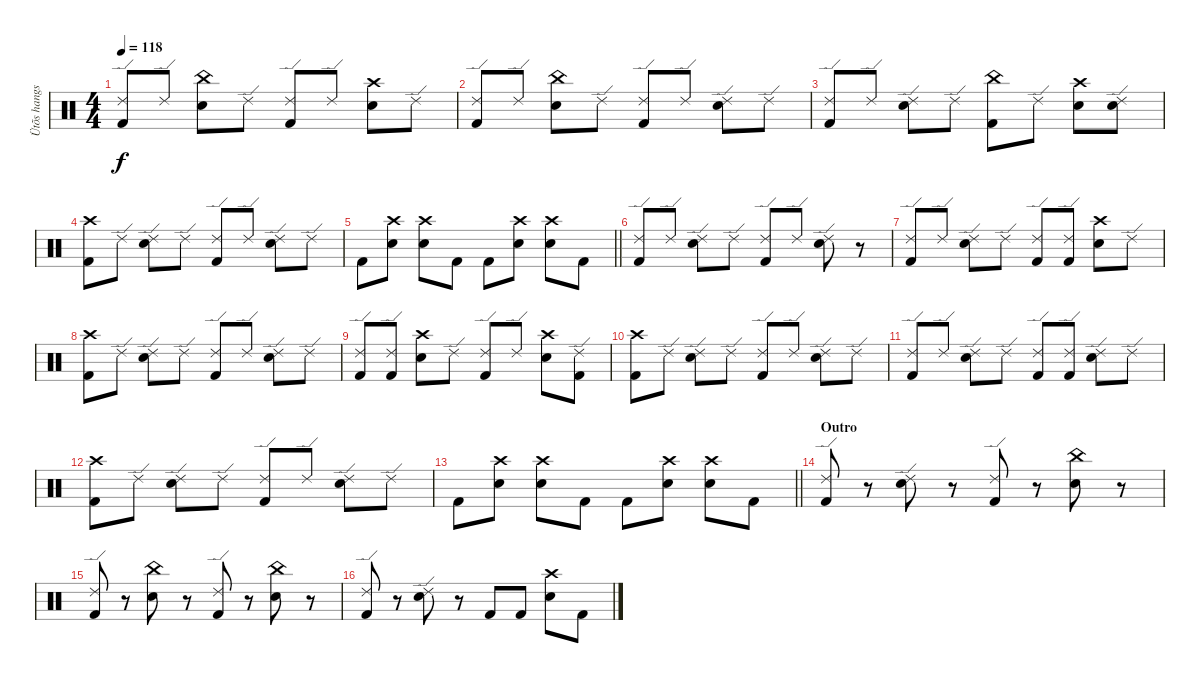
\track ("Ütõs hangszer" "Ütõs hangs") {instrument percussion}
\staff {score}
\articulation defaults
\ts (4 4)
\tempo 118
\clef neutral
\ks c
("Ride (edge) 2" "Kick (hit) 2").8{dy f} "Ride (edge) 2".8 ("China (hit)" "Electric Snare (hit)").8 "Ride (edge) 2".8 ("Ride (edge) 2" "Kick (hit) 2").8 "Ride (edge) 2".8 ("Crash high (hit)" "Electric Snare (hit)").8 "Ride (edge) 2".8 |
("Ride (edge) 2" "Kick (hit) 2").8 "Ride (edge) 2".8 ("China (hit)" "Electric Snare (hit)").8 "Ride (edge) 2".8 ("Ride (edge) 2" "Kick (hit) 2").8 "Ride (edge) 2".8 ("Ride (edge) 2" "Electric Snare (hit)").8 "Ride (edge) 2".8 |
("Ride (edge) 2" "Kick (hit) 2").8 "Ride (edge) 2".8 ("Ride (edge) 2" "Electric Snare (hit)").8 "Ride (edge) 2".8 ("China (hit)" "Kick (hit) 2").8 "Ride (edge) 2".8 ("Crash high (hit)" "Electric Snare (hit)").8 ("Ride (edge) 2" "Electric Snare (hit)").8 |
("Crash high (hit)" "Kick (hit) 2").8 "Ride (edge) 2".8 ("Ride (edge) 2" "Electric Snare (hit)").8 "Ride (edge) 2".8 ("Ride (edge) 2" "Kick (hit) 2").8 "Ride (edge) 2".8 ("Ride (edge) 2" "Electric Snare (hit)").8 "Ride (edge) 2".8 |
\barLineRight lightlight "Kick (hit) 2".8
("Crash high (hit)" "Electric Snare (hit)").8 ("Crash high (hit)" "Electric Snare (hit)").8 "Kick (hit) 2".8 "Kick (hit) 2".8 ("Crash high (hit)" "Electric Snare (hit)").8 ("Crash high (hit)" "Electric Snare (hit)").8 "Kick (hit) 2".8 |
("Ride (edge) 2" "Kick (hit) 2").8 "Ride (edge) 2".8 ("Ride (edge) 2" "Electric Snare (hit)").8 "Ride (edge) 2".8 ("Ride (edge) 2" "Kick (hit) 2").8 "Ride (edge) 2".8 ("Ride (edge) 2" "Electric Snare (hit)").8 r.8 |
("Ride (edge) 2" "Kick (hit) 2").8 "Ride (edge) 2".8 ("Ride (edge) 2" "Electric Snare (hit)").8 "Ride (edge) 2".8 ("Ride (edge) 2" "Kick (hit) 2").8 ("Ride (edge) 2" "Kick (hit) 2").8 ("Crash high (hit)" "Electric Snare (hit)").8 "Ride (edge) 2".8 |
("Crash high (hit)" "Kick (hit) 2").8 "Ride (edge) 2".8 ("Ride (edge) 2" "Electric Snare (hit)").8 "Ride (edge) 2".8 ("Ride (edge) 2" "Kick (hit) 2").8 "Ride (edge) 2".8 ("Ride (edge) 2" "Electric Snare (hit)").8 "Ride (edge) 2".8 |
("Ride (edge) 2" "Kick (hit) 2").8 ("Ride (edge) 2" "Kick (hit) 2").8 ("Crash high (hit)" "Electric Snare (hit)").8 "Ride (edge) 2".8 ("Ride (edge) 2" "Kick (hit) 2").8 "Ride (edge) 2".8 ("Crash high (hit)" "Electric Snare (hit)").8 ("Ride (edge) 2" "Kick (hit) 2").8 |
("Crash high (hit)" "Kick (hit) 2").8 "Ride (edge) 2".8 ("Ride (edge) 2" "Electric Snare (hit)").8 "Ride (edge) 2".8 ("Ride (edge) 2" "Kick (hit) 2").8 "Ride (edge) 2".8 ("Ride (edge) 2" "Electric Snare (hit)").8 "Ride (edge) 2".8 |
("Ride (edge) 2" "Kick (hit) 2").8 "Ride (edge) 2".8 ("Ride (edge) 2" "Electric Snare (hit)").8 "Ride (edge) 2".8 ("Ride (edge) 2" "Kick (hit) 2").8 ("Ride (edge) 2" "Kick (hit) 2").8 ("Ride (edge) 2" "Electric Snare (hit)").8 "Ride (edge) 2".8 |
("Crash high (hit)" "Kick (hit) 2").8 "Ride (edge) 2".8 ("Ride (edge) 2" "Electric Snare (hit)").8 "Ride (edge) 2".8 ("Ride (edge) 2" "Kick (hit) 2").8 "Ride (edge) 2".8 ("Ride (edge) 2" "Electric Snare (hit)").8 "Ride (edge) 2".8 |
\barLineRight lightlight "Kick (hit) 2".8
("Crash high (hit)" "Electric Snare (hit)").8 ("Crash high (hit)" "Electric Snare (hit)").8 "Kick (hit) 2".8 "Kick (hit) 2".8 ("Crash high (hit)" "Electric Snare (hit)").8 ("Crash high (hit)" "Electric Snare (hit)").8 "Kick (hit) 2".8 |
\section ("" "Outro")
("Ride (edge) 2" "Kick (hit) 2").8 r.8 ("Ride (edge) 2" "Electric Snare (hit)").8 r.8 ("Ride (edge) 2" "Kick (hit) 2").8 r.8 ("China (hit)" "Electric Snare (hit)").8 r.8 |
("Ride (edge) 2" "Kick (hit) 2").8 r.8 ("China (hit)" "Electric Snare (hit)").8 r.8 ("Ride (edge) 2" "Kick (hit) 2").8 r.8 ("China (hit)" "Electric Snare (hit)").8 r.8 |
("Ride (edge) 2" "Kick (hit) 2").8 r.8 ("Ride (edge) 2" "Electric Snare (hit)").8 r.8 "Kick (hit) 2".8 "Kick (hit) 2".8 ("Crash high (hit)" "Electric Snare (hit)").8 "Kick (hit) 2".8
